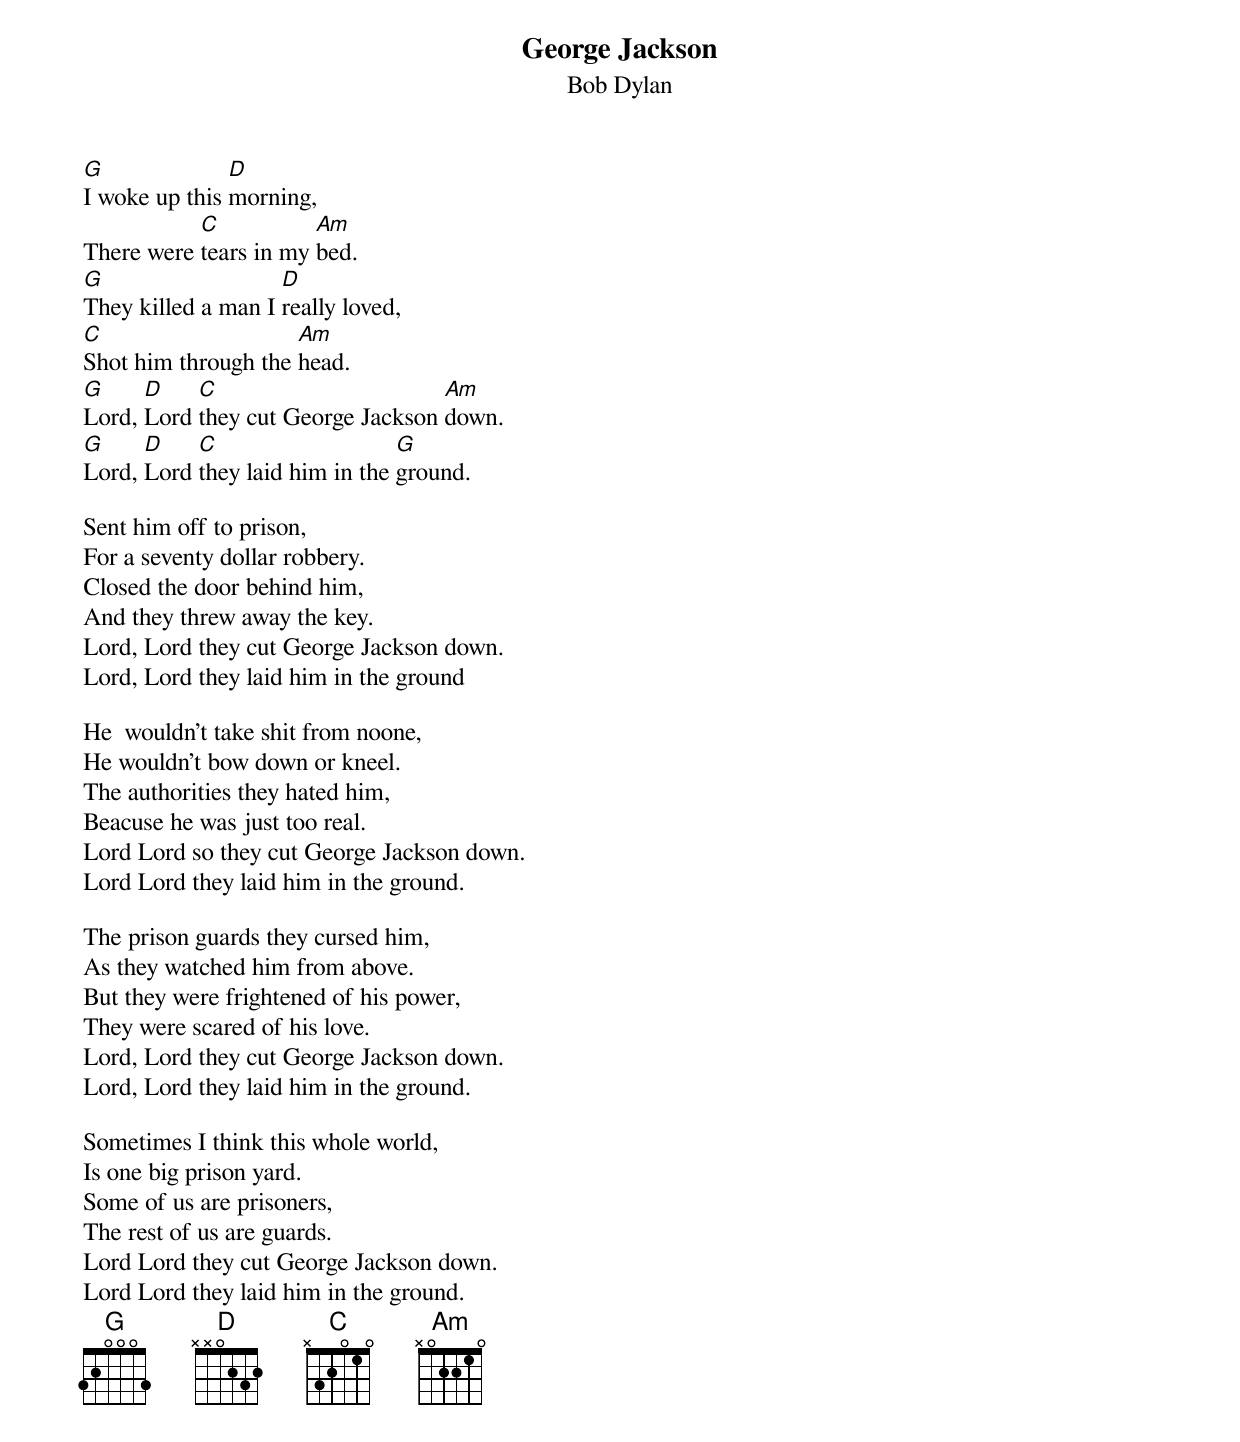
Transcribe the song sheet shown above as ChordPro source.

{t:George Jackson}
{st:Bob Dylan}

[G]I woke up this [D]morning,
There were [C]tears in my [Am]bed.
[G]They killed a man I [D]really loved,
[C]Shot him through the [Am]head.
[G]Lord, [D]Lord [C]they cut George Jackson [Am]down.
[G]Lord, [D]Lord [C]they laid him in the [G]ground.

Sent him off to prison,
For a seventy dollar robbery.
Closed the door behind him,
And they threw away the key.
Lord, Lord they cut George Jackson down.
Lord, Lord they laid him in the ground

He  wouldn't take shit from noone,
He wouldn't bow down or kneel.
The authorities they hated him,
Beacuse he was just too real.
Lord Lord so they cut George Jackson down.
Lord Lord they laid him in the ground.

The prison guards they cursed him,
As they watched him from above.
But they were frightened of his power,
They were scared of his love.
Lord, Lord they cut George Jackson down.
Lord, Lord they laid him in the ground.

Sometimes I think this whole world,
Is one big prison yard.
Some of us are prisoners,
The rest of us are guards.
Lord Lord they cut George Jackson down.
Lord Lord they laid him in the ground.
